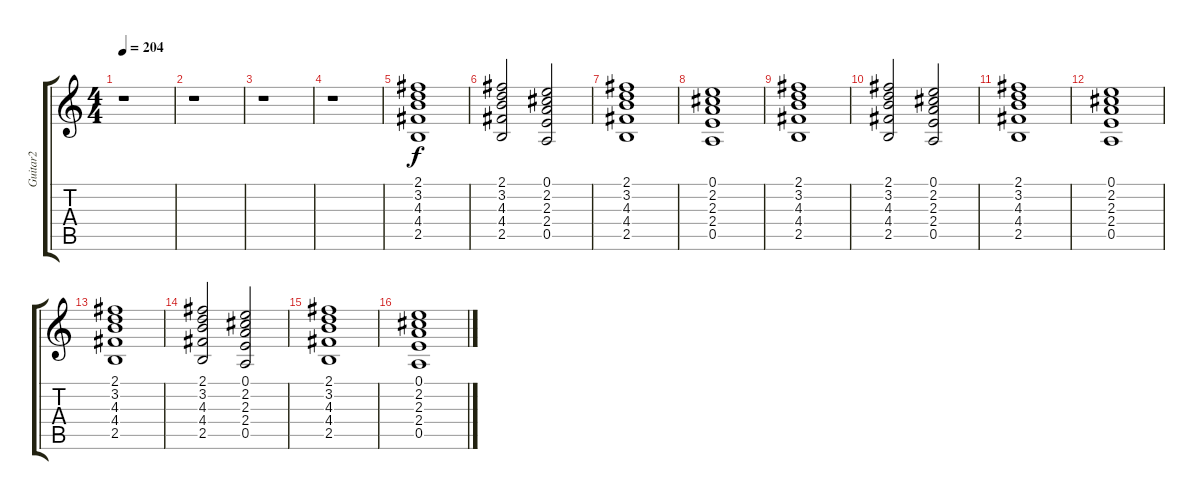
\track ("Guitar2" "Guitar2") {instrument acousticguitarsteel}
\staff {score tabs}
\tuning (E4 B3 G3 D3 A2 E2) {hide}
\ts (4 4)
\tempo 204
\clef g2
\ks c
r.1{dy f instrument acousticguitarsteel} |
r.1 |
r.1 |
r.1 |
(2.1 3.2 4.3 4.4 2.5).1 |
(2.1 3.2 4.3 4.4 2.5).2 (0.1 2.2 2.3 2.4 0.5).2 |
(2.1 3.2 4.3 4.4 2.5).1 |
(0.1 2.2 2.3 2.4 0.5).1 |
(2.1 3.2 4.3 4.4 2.5).1 |
(2.1 3.2 4.3 4.4 2.5).2 (0.1 2.2 2.3 2.4 0.5).2 |
(2.1 3.2 4.3 4.4 2.5).1 |
(0.1 2.2 2.3 2.4 0.5).1 |
(2.1 3.2 4.3 4.4 2.5).1 |
(2.1 3.2 4.3 4.4 2.5).2 (0.1 2.2 2.3 2.4 0.5).2 |
(2.1 3.2 4.3 4.4 2.5).1 |
(0.1 2.2 2.3 2.4 0.5).1
